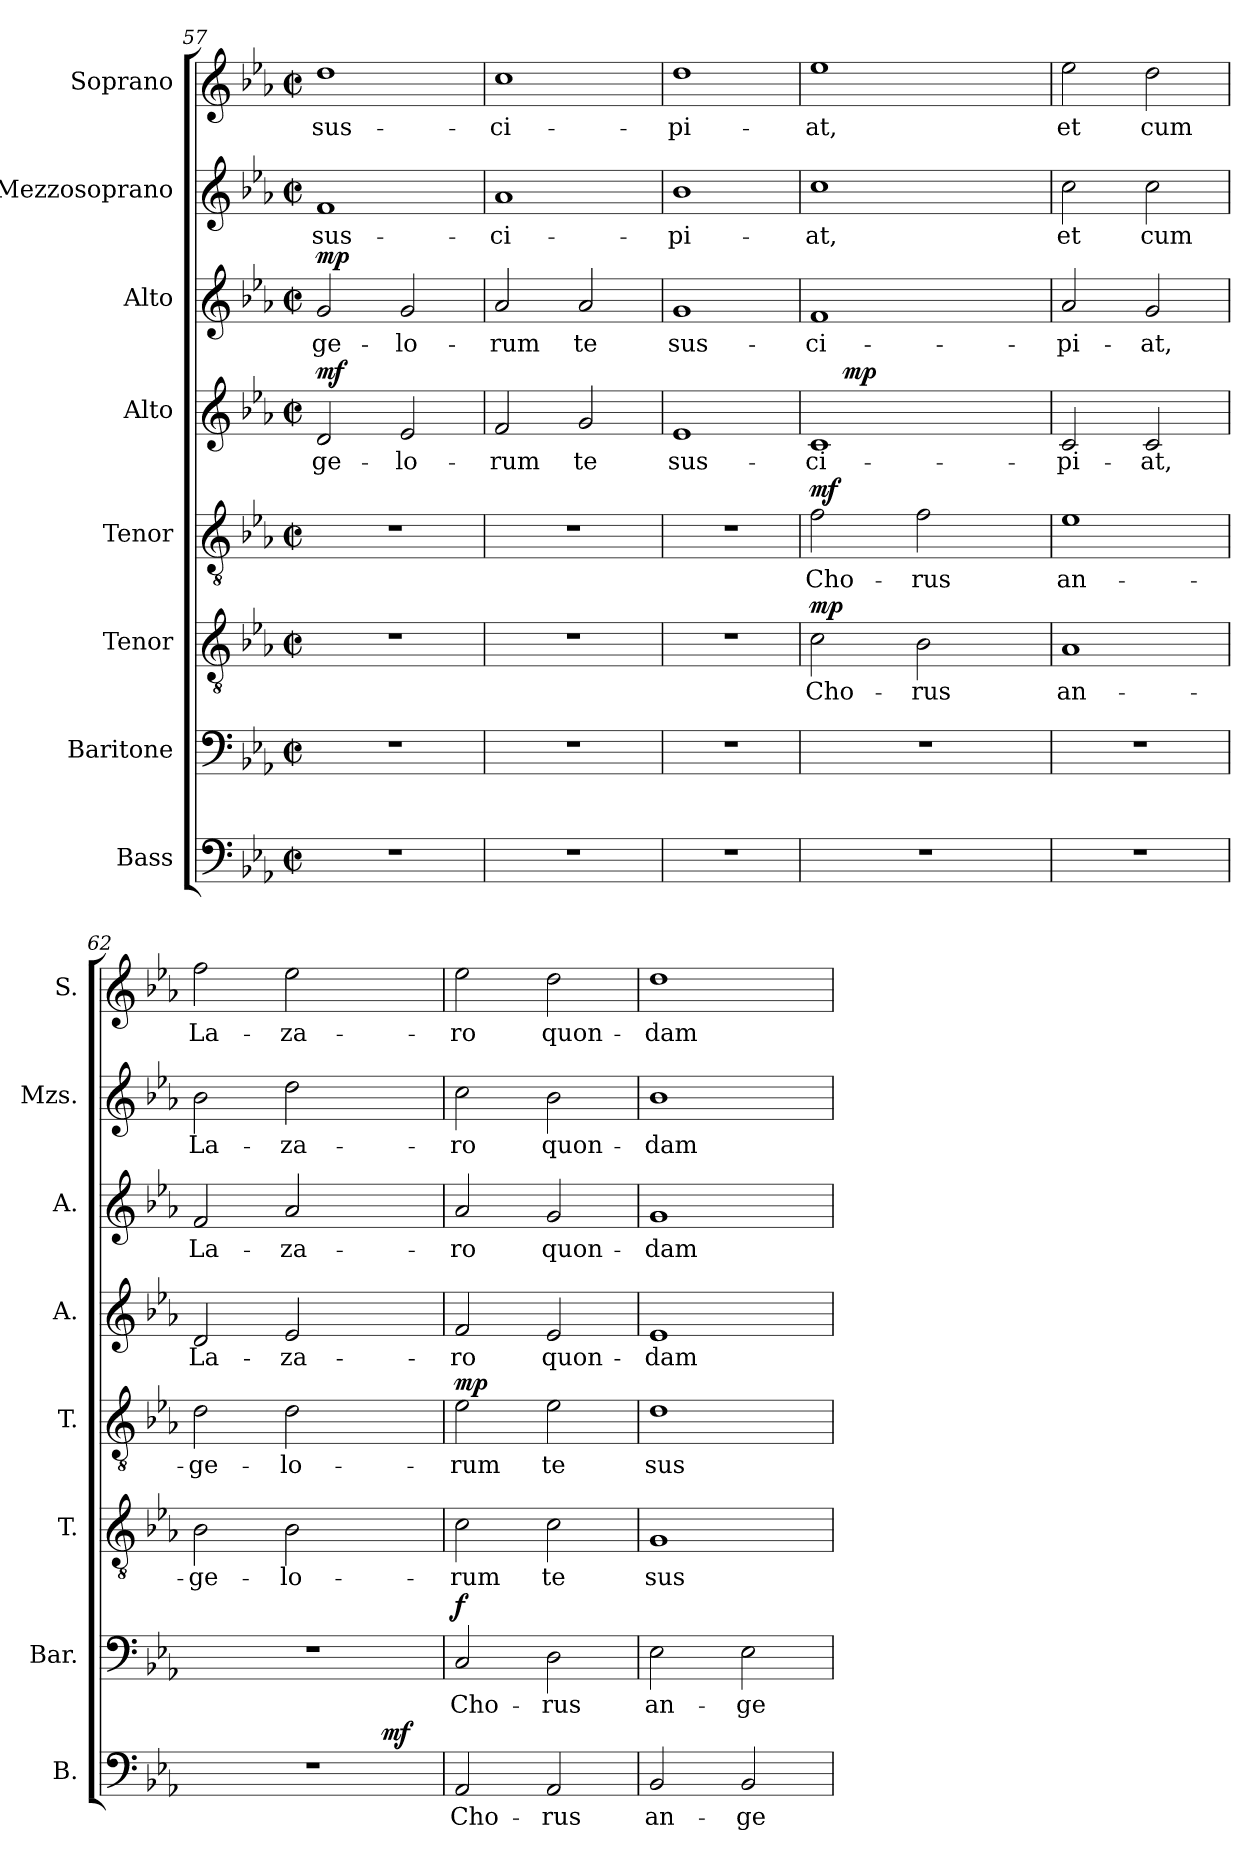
**kern	**text	**dynam	**kern	**text	**dynam	**kern	**text	**dynam	**kern	**text	**dynam	**kern	**text	**dynam	**kern	**text	**dynam	**kern	**text	**kern	**text
*part8	*part8	*part8	*part7	*part7	*part7	*part6	*part6	*part6	*part5	*part5	*part5	*part4	*part4	*part4	*part3	*part3	*part3	*part2	*part2	*part1	*part1
*staff8	*staff8	*staff8	*staff7	*staff7	*staff7	*staff6	*staff6	*staff6	*staff5	*staff5	*staff5	*staff4	*staff4	*staff4	*staff3	*staff3	*staff3	*staff2	*staff2	*staff1	*staff1
*I"Bass	*	*	*I"Baritone	*	*	*I"Tenor	*	*	*I"Tenor	*	*	*I"Alto	*	*	*I"Alto	*	*	*I"Mezzosoprano	*	*I"Soprano	*
*I'B.	*	*	*I'Bar.	*	*	*I'T.	*	*	*I'T.	*	*	*I'A.	*	*	*I'A.	*	*	*I'Mzs.	*	*I'S.	*
!!LO:PB:g=z
*clefF4	*	*	*clefF4	*	*	*clefGv2	*	*	*clefGv2	*	*	*clefG2	*	*	*clefG2	*	*	*clefG2	*	*clefG2	*
*k[b-e-a-]	*	*	*k[b-e-a-]	*	*	*k[b-e-a-]	*	*	*k[b-e-a-]	*	*	*k[b-e-a-]	*	*	*k[b-e-a-]	*	*	*k[b-e-a-]	*	*k[b-e-a-]	*
*E-:	*	*	*E-:	*	*	*E-:	*	*	*E-:	*	*	*E-:	*	*	*E-:	*	*	*E-:	*	*E-:	*
*M2/2	*	*	*M2/2	*	*	*M2/2	*	*	*M2/2	*	*	*M2/2	*	*	*M2/2	*	*	*M2/2	*	*M2/2	*
*met(c|)	*	*	*met(c|)	*	*	*met(c|)	*	*	*met(c|)	*	*	*met(c|)	*	*	*met(c|)	*	*	*met(c|)	*	*met(c|)	*
=57	=57	=57	=57	=57	=57	=57	=57	=57	=57	=57	=57	=57	=57	=57	=57	=57	=57	=57	=57	=57	=57
!	!	!	!	!	!	!	!	!	!	!	!	!	!LO:LY:b:cj	!LO:DY:a	!	!LO:LY:b:cj	!LO:DY:a	!	!LO:LY:b:cj	!	!LO:LY:b:cj
1r	.	.	1r	.	.	1r	.	.	1r	.	.	2d/	-ge-	mf	2g/	-ge-	mp	1f	sus-	1dd	sus-
!	!	!	!	!	!	!	!	!	!	!	!	!	!LO:LY:b:cj	!	!	!LO:LY:b:cj	!	!	!	!	!
.	.	.	.	.	.	.	.	.	.	.	.	2e-/	-lo-	.	2g/	-lo-	.	.	.	.	.
=58	=58	=58	=58	=58	=58	=58	=58	=58	=58	=58	=58	=58	=58	=58	=58	=58	=58	=58	=58	=58	=58
!	!	!	!	!	!	!	!	!	!	!	!	!	!LO:LY:b:cj	!	!	!LO:LY:b:cj	!	!	!LO:LY:b:cj	!	!LO:LY:b:cj
1r	.	.	1r	.	.	1r	.	.	1r	.	.	2f/	-rum	.	2a-/	-rum	.	1a-	-ci-	1cc	-ci-
!	!	!	!	!	!	!	!	!	!	!	!	!	!LO:LY:b:cj	!	!	!LO:LY:b:cj	!	!	!	!	!
.	.	.	.	.	.	.	.	.	.	.	.	2g/	te	.	2a-/	te	.	.	.	.	.
=59	=59	=59	=59	=59	=59	=59	=59	=59	=59	=59	=59	=59	=59	=59	=59	=59	=59	=59	=59	=59	=59
!	!	!	!	!	!	!	!	!	!	!	!	!	!LO:LY:b:cj	!	!	!LO:LY:b:cj	!	!	!LO:LY:b:cj	!	!LO:LY:b:cj
1r	.	.	1r	.	.	1r	.	.	1r	.	.	1e-	sus-	.	1g	sus-	.	1b-	-pi-	1dd	-pi-
=60	=60	=60	=60	=60	=60	=60	=60	=60	=60	=60	=60	=60	=60	=60	=60	=60	=60	=60	=60	=60	=60
!	!	!	!	!	!	!	!LO:LY:b:cj	!LO:DY:a	!	!LO:LY:b:cj	!LO:DY:a	!	!LO:LY:b:cj	!	!	!LO:LY:b:cj	!	!	!LO:LY:b:cj	!	!LO:LY:b:cj
*	*	*	*	*	*	*	*	*	*	*	*	*^	*	*	*	*	*	*	*	*	*
1r	.	.	1r	.	.	2c\	Cho-	mp	2f\	Cho-	mf	1c	16..ryy	-ci-	.	1f	-ci-	.	1cc	-at,	1ee-	-at,
!	!	!	!	!	!	!	!	!	!	!	!	!	!	!	!LO:DY:a	!	!	!	!	!	!	!
.	.	.	.	.	.	.	.	.	.	.	.	.	2ryy	.	mp	.	.	.	.	.	.	.
!	!	!	!	!	!	!	!LO:LY:b:cj	!	!	!LO:LY:b:cj	!	!	!	!	!	!	!	!	!	!	!	!
.	.	.	.	.	.	2B-\	-rus	.	2f\	-rus	.	.	.	.	.	.	.	.	.	.	.	.
.	.	.	.	.	.	.	.	.	.	.	.	.	4ryy	.	.	.	.	.	.	.	.	.
.	.	.	.	.	.	.	.	.	.	.	.	.	8ryy	.	.	.	.	.	.	.	.	.
.	.	.	.	.	.	.	.	.	.	.	.	.	64ryy	.	.	.	.	.	.	.	.	.
=61	=61	=61	=61	=61	=61	=61	=61	=61	=61	=61	=61	=61	=61	=61	=61	=61	=61	=61	=61	=61	=61	=61
!	!	!	!	!	!	!	!LO:LY:b:cj	!	!	!LO:LY:b:cj	!	!	!	!LO:LY:b:cj	!	!	!LO:LY:b:cj	!	!	!LO:LY:b:cj	!	!LO:LY:b:cj
*	*	*	*	*	*	*	*	*	*	*	*	*v	*v	*	*	*	*	*	*	*	*	*
1r	.	.	1r	.	.	1A-	an-	.	1e-	an-	.	2c/	-pi-	.	2a-/	-pi-	.	2cc\	et	2ee-\	et
!	!	!	!	!	!	!	!	!	!	!	!	!	!LO:LY:b:cj	!	!	!LO:LY:b:cj	!	!	!LO:LY:b:cj	!	!LO:LY:b:cj
.	.	.	.	.	.	.	.	.	.	.	.	2c/	-at,	.	2g/	-at,	.	2cc\	cum	2dd\	cum
=62	=62	=62	=62	=62	=62	=62	=62	=62	=62	=62	=62	=62	=62	=62	=62	=62	=62	=62	=62	=62	=62
!	!	!	!	!	!	!	!LO:LY:b:cj	!	!	!LO:LY:b:cj	!	!	!LO:LY:b:cj	!	!	!LO:LY:b:cj	!	!	!LO:LY:b:cj	!	!LO:LY:b:cj
*^	*	*	*	*	*	*	*	*	*	*	*	*	*	*	*	*	*	*	*	*	*
1r	2ryy	.	.	1r	.	.	2B-\	-ge-	.	2d\	-ge-	.	2d/	La-	.	2f/	La-	.	2b-\	La-	2ff\	La-
!	!	!	!	!	!	!	!	!LO:LY:b:cj	!	!	!LO:LY:b:cj	!	!	!LO:LY:b:cj	!	!	!LO:LY:b:cj	!	!	!LO:LY:b:cj	!	!LO:LY:b:cj
.	4ryy	.	.	.	.	.	2B-\	-lo-	.	2d\	-lo-	.	2e-/	-za-	.	2a-/	-za-	.	2dd\	-za-	2ee-\	-za-
.	16ryy	.	.	.	.	.	.	.	.	.	.	.	.	.	.	.	.	.	.	.	.	.
.	64ryy	.	.	.	.	.	.	.	.	.	.	.	.	.	.	.	.	.	.	.	.	.
!	!	!	!LO:DY:a	!	!	!	!	!	!	!	!	!	!	!	!	!	!	!	!	!	!	!
.	8ryy	.	mf	.	.	.	.	.	.	.	.	.	.	.	.	.	.	.	.	.	.	.
.	32.ryy	.	.	.	.	.	.	.	.	.	.	.	.	.	.	.	.	.	.	.	.	.
=63	=63	=63	=63	=63	=63	=63	=63	=63	=63	=63	=63	=63	=63	=63	=63	=63	=63	=63	=63	=63	=63	=63
!	!	!LO:LY:b:cj	!	!	!LO:LY:b:cj	!LO:DY:a	!	!LO:LY:b:cj	!	!	!LO:LY:b:cj	!LO:DY:a	!	!LO:LY:b:cj	!	!	!LO:LY:b:cj	!	!	!LO:LY:b:cj	!	!LO:LY:b:cj
*v	*v	*	*	*	*	*	*	*	*	*	*	*	*	*	*	*	*	*	*	*	*	*
2AA-/	Cho-	.	2C/	Cho-	f	2c\	-rum	.	2e-\	-rum	mp	2f/	-ro	.	2a-/	-ro	.	2cc\	-ro	2ee-\	-ro
!	!LO:LY:b:cj	!	!	!LO:LY:b:cj	!	!	!LO:LY:b:cj	!	!	!LO:LY:b:cj	!	!	!LO:LY:b:cj	!	!	!LO:LY:b:cj	!	!	!LO:LY:b:cj	!	!LO:LY:b:cj
2AA-/	-rus	.	2D\	-rus	.	2c\	te	.	2e-\	te	.	2e-/	quon-	.	2g/	quon-	.	2b-\	quon-	2dd\	quon-
=64	=64	=64	=64	=64	=64	=64	=64	=64	=64	=64	=64	=64	=64	=64	=64	=64	=64	=64	=64	=64	=64
!	!LO:LY:b:cj	!	!	!LO:LY:b:cj	!	!	!LO:LY:b:cj	!	!	!LO:LY:b:cj	!	!	!LO:LY:b:cj	!	!	!LO:LY:b:cj	!	!	!LO:LY:b:cj	!	!LO:LY:b:cj
2BB-/	an-	.	2E-\	an-	.	1G	sus-	.	1d	sus-	.	1e-	-dam	.	1g	-dam	.	1b-	-dam	1dd	-dam
!	!LO:LY:b:cj	!	!	!LO:LY:b:cj	!	!	!	!	!	!	!	!	!	!	!	!	!	!	!	!	!
2BB-/	-ge-	.	2E-\	-ge-	.	.	.	.	.	.	.	.	.	.	.	.	.	.	.	.	.
=	=	=	=	=	=	=	=	=	=	=	=	=	=	=	=	=	=	=	=	=	=
*-	*-	*-	*-	*-	*-	*-	*-	*-	*-	*-	*-	*-	*-	*-	*-	*-	*-	*-	*-	*-	*-
